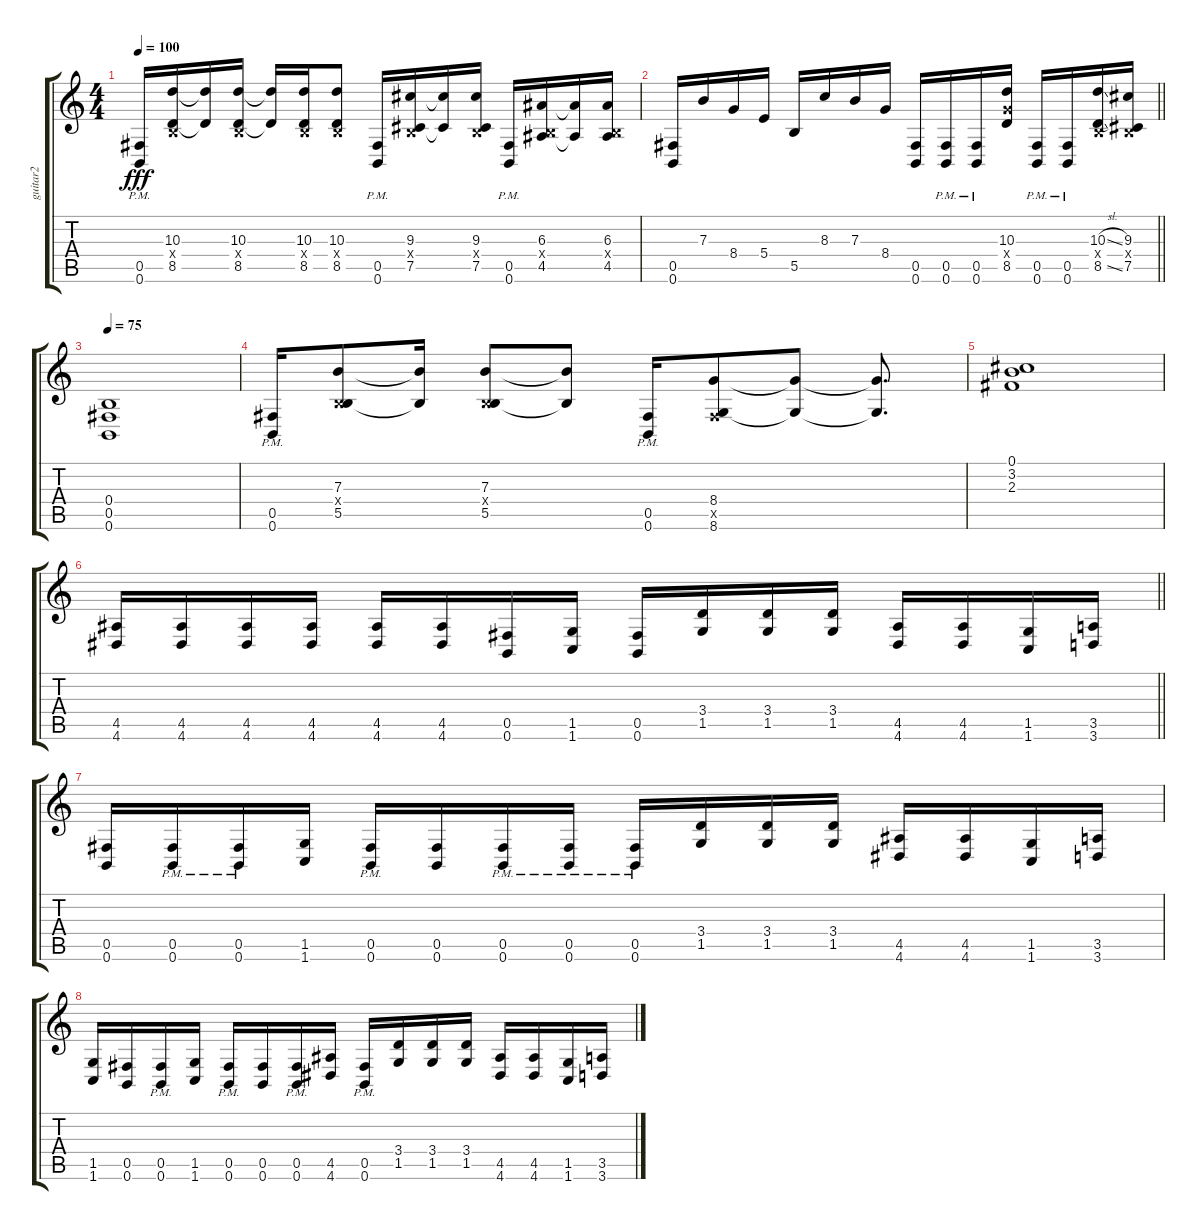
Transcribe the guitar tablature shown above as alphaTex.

\track ("guitar2" "guitar2") {instrument distortionguitar}
\staff {score tabs}
\tuning (Db4 Ab3 E3 B2 Gb2 B1) {hide}
\ts (4 4)
\tempo 100
\clef g2
\ks c
(0.5{pm} 0.6{pm}).16{dy fff} (10.3 0.4{x} 8.5).16 (10.3{t} 8.5{t}).16 (10.3 0.4{x} 8.5).16 (10.3{t} 8.5{t}).16 (10.3 0.4{x} 8.5).16 (10.3 0.4{x} 8.5).8 (0.5{pm} 0.6{pm}).16 (9.3 0.4{x} 7.5).16 (9.3{t} 7.5{t}).16 (9.3 0.4{x} 7.5).16 (0.5{pm} 0.6{pm}).16 (6.3 0.4{x} 4.5).16 (6.3{t} 4.5{t}).16 (6.3 0.4{x} 4.5).16 |
\barLineRight lightlight
(0.5 0.6).16 7.3.16 8.4.16 5.4.16 5.5.16 8.3.16 7.3.16 8.4.16 (0.5 0.6).16 (0.5{pm} 0.6{pm}).16 (0.5{pm} 0.6{pm}).16 (10.3 8.4{x} 8.5).16 (0.5{pm} 0.6{pm}).16 (0.5{pm} 0.6{pm}).16 (10.3{sl} 0.4{x} 8.5{sl}).16 (9.3 0.4{x} 7.5).16 |
\section ("" "")
\tempo 75
(0.4 0.5 0.6).1 |
(0.5{pm} 0.6{pm}).16 (7.3 0.4{x} 5.5).8 (7.3{t} 5.5{t}).16 (7.3 0.4{x} 5.5).8 (7.3{t} 5.5{t}).8 (0.5{pm} 0.6{pm}).16 (8.4 0.5{x} 8.6).8 (8.4{t} 8.6{t}).8 (8.4{t} 8.6{t}).8{d} |
(0.1 3.2 2.3).1 |
\barLineRight lightlight
(4.5 4.6).16 (4.5 4.6).16 (4.5 4.6).16 (4.5 4.6).16 (4.5 4.6).16 (4.5 4.6).16 (0.5 0.6).16 (1.5 1.6).16 (0.5 0.6).16 (3.4 1.5).16 (3.4 1.5).16 (3.4 1.5).16 (4.5 4.6).16 (4.5 4.6).16 (1.5 1.6).16 (3.5 3.6).16 |
\section ("" "")
(0.5 0.6).16 (0.5{pm} 0.6{pm}).16 (0.5{pm} 0.6{pm}).16 (1.5 1.6).16 (0.5{pm} 0.6{pm}).16 (0.5 0.6).16 (0.5{pm} 0.6{pm}).16 (0.5{pm} 0.6{pm}).16 (0.5{pm} 0.6{pm}).16 (3.4 1.5).16 (3.4 1.5).16 (3.4 1.5).16 (4.5 4.6).16 (4.5 4.6).16 (1.5 1.6).16 (3.5 3.6).16 |
(1.5 1.6).16 (0.5 0.6).16 (0.5{pm} 0.6{pm}).16 (1.5 1.6).16 (0.5{pm} 0.6{pm}).16 (0.5 0.6).16 (0.5{pm} 0.6{pm}).16 (4.5 4.6).16 (0.5{pm} 0.6{pm}).16 (3.4 1.5).16 (3.4 1.5).16 (3.4 1.5).16 (4.5 4.6).16 (4.5 4.6).16 (1.5 1.6).16 (3.5 3.6).16
